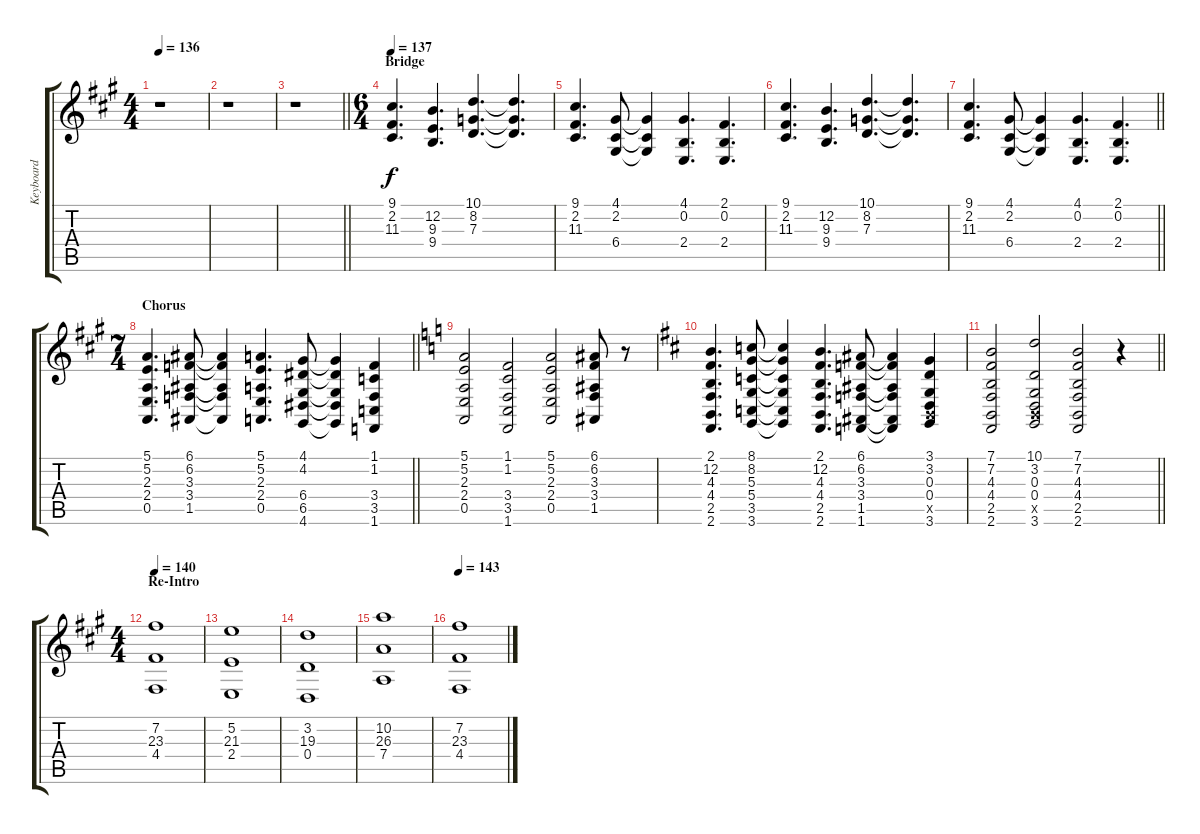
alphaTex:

\track ("Keyboard" "Keyboard") {instrument stringensemble1}
\staff {score tabs}
\tuning (E4 B3 G3 D3 A2 E2) {hide}
\ts (4 4)
\tempo 136
\clef g2
\ks a
r.1{dy f} |
r.1 |
\barLineRight lightlight
r.1 |
\ts (6 4)
\section ("" "Bridge")
\tempo 137
(9.1 2.2 11.3).4{d} (12.2 9.3 9.4).4{d} (10.1 8.2 7.3).4{d} (10.1{t} 8.2{t} 7.3{t}).4{d} |
(9.1 2.2 11.3).4{d} (4.1 2.2 6.4).8 (4.1{t} 2.2{t} 6.4{t}).4 (4.1 0.2 2.4).4{d} (2.1 0.2 2.4).4{d} |
(9.1 2.2 11.3).4{d} (12.2 9.3 9.4).4{d} (10.1 8.2 7.3).4{d} (10.1{t} 8.2{t} 7.3{t}).4{d} |
\barLineRight lightlight
(9.1 2.2 11.3).4{d} (4.1 2.2 6.4).8 (4.1{t} 2.2{t} 6.4{t}).4 (4.1 0.2 2.4).4{d} (2.1 0.2 2.4).4{d} |
\ts (7 4)
\section ("" "Chorus")
\barLineRight lightlight
(5.1 5.2 2.3 2.4 0.5).4{d} (6.1 6.2 3.3 3.4 1.5).8 (6.1{t} 6.2{t} 3.3{t} 3.4{t} 1.5{t}).4 (5.1 5.2 2.3 2.4 0.5).4{d} (4.1 4.2 6.4 6.5 4.6).8 (4.1{t} 4.2{t} 6.4{t} 6.5{t} 4.6{t}).4 (1.1 1.2 3.4 3.5 1.6).4 |
\ks c
(5.1 5.2 2.3 2.4 0.5).2 (1.1 1.2 3.4 3.5 1.6).2 (5.1 5.2 2.3 2.4 0.5).2 (6.1 6.2 3.3 3.4 1.5).8 r.8 |
\ks d
(2.1 12.2 4.3 4.4 2.5 2.6).4{d} (8.1 8.2 5.3 5.4 3.5 3.6).8 (8.1{t} 8.2{t} 5.3{t} 5.4{t} 3.5{t} 3.6{t}).4 (2.1 12.2 4.3 4.4 2.5 2.6).4{d} (6.1 6.2 3.3 3.4 1.5 1.6).8 (6.1{t} 6.2{t} 3.3{t} 3.4{t} 1.5{t} 1.6{t}).4 (3.1 3.2 0.3 0.4 2.5{x} 3.6).4 |
\barLineRight lightlight
(7.1 7.2 4.3 4.4 2.5 2.6).2 (10.1 3.2 0.3 0.4 2.5{x} 3.6).2 (7.1 7.2 4.3 4.4 2.5 2.6).2 r.4 |
\ts (4 4)
\section ("" "Re-Intro")
\tempo 140
\ks a
(7.2 23.3 4.4).1 |
(5.2 21.3 2.4).1 |
(3.2 19.3 0.4).1 |
(10.2 26.3 7.4).1 |
\tempo 143
(7.2 23.3 4.4).1
